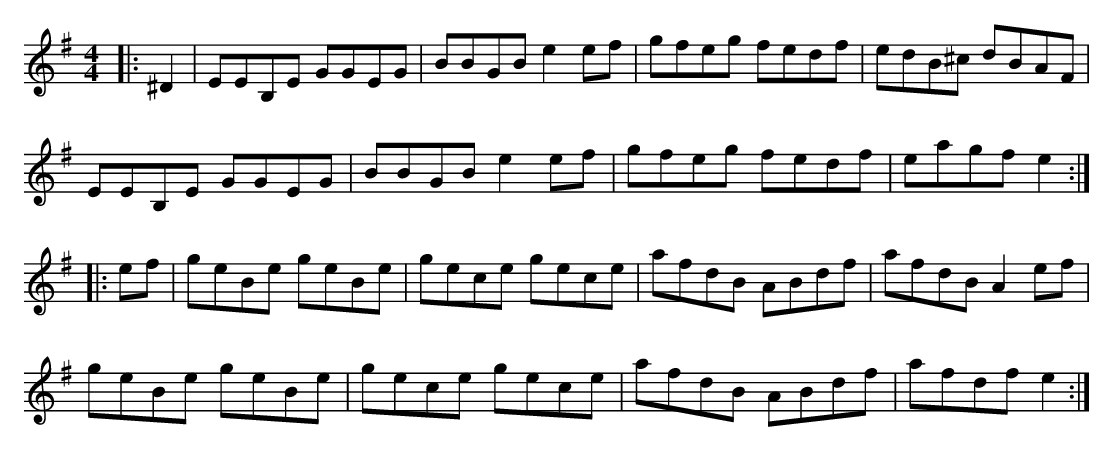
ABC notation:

X:1
M:4/4
K:Emin
|:^D2|EEB,E GGEG|BBGB e2ef|gfeg fedf|edB^c dBAF|
EEB,E GGEG|BBGB e2ef|gfeg fedf|eagf e2:|
|:ef|geBe geBe|gece gece|afdB ABdf|afdB A2ef|
geBe geBe|gece gece|afdB ABdf|afdf e2:|
